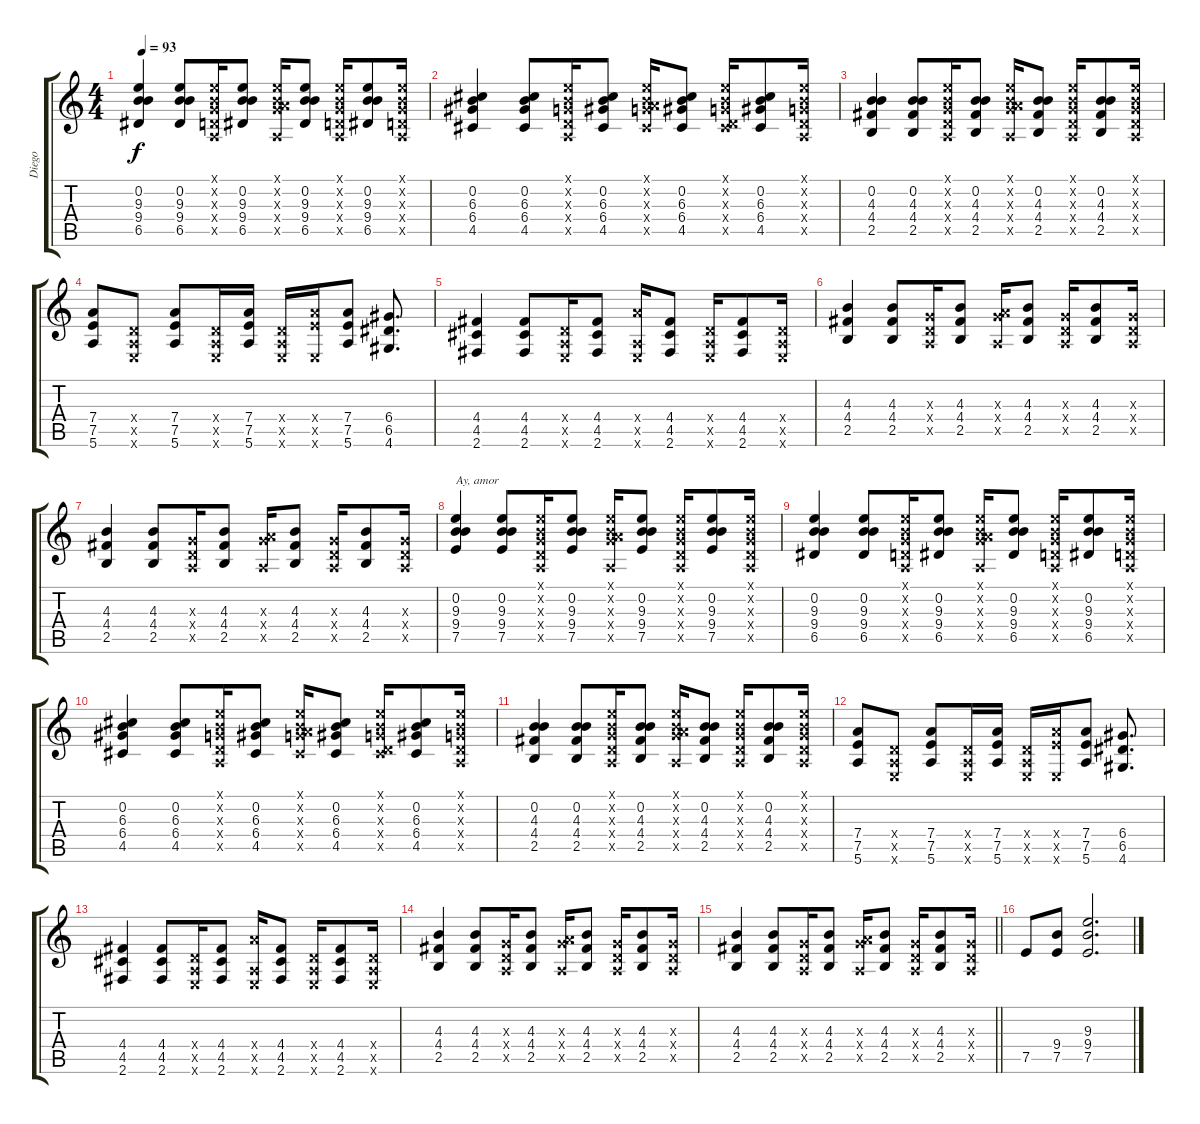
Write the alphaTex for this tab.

\track ("Diego" "Diego") {instrument acousticguitarsteel}
\staff {score tabs}
\tuning (E4 B3 G3 D3 A2 E2) {hide}
\ts (4 4)
\tempo 93
\clef g2
\ks c
(0.2 9.3 9.4 6.5).4{dy f} (0.2 9.3 9.4 6.5).8 (0.1{x} 0.2{x} 0.3{x} 0.4{x} 0.5{x}).16 (0.2 9.3 9.4 6.5).8 (0.1{x} 0.2{x} 0.3{x} 7.4{x} 0.5{x}).16 (0.2 9.3 9.4 6.5).8 (0.1{x} 0.2{x} 0.3{x} 0.4{x} 0.5{x}).16 (0.2 9.3 9.4 6.5).8 (0.1{x} 0.2{x} 0.3{x} 0.4{x} 0.5{x}).16 |
(0.2 6.3 6.4 4.5).4 (0.2 6.3 6.4 4.5).8 (0.1{x} 0.2{x} 0.3{x} 0.4{x} 0.5{x}).16 (0.2 6.3 6.4 4.5).8 (0.1{x} 0.2{x} 0.3{x} 7.4{x} 4.5{x}).16 (0.2 6.3 6.4 4.5).8 (0.1{x} 0.2{x} 0.3{x} 0.4{x} 4.5{x}).16 (0.2 6.3 6.4 4.5).8 (0.1{x} 0.2{x} 0.3{x} 0.4{x} 0.5{x}).16 |
(0.2 4.3 4.4 2.5).4 (0.2 4.3 4.4 2.5).8 (0.1{x} 0.2{x} 0.3{x} 0.4{x} 0.5{x}).16 (0.2 4.3 4.4 2.5).8 (0.1{x} 0.2{x} 0.3{x} 7.4{x} 0.5{x}).16 (0.2 4.3 4.4 2.5).8 (0.1{x} 0.2{x} 0.3{x} 0.4{x} 0.5{x}).16 (0.2 4.3 4.4 2.5).8 (0.1{x} 0.2{x} 0.3{x} 0.4{x} 0.5{x}).16 |
(7.4 7.5 5.6).8 (0.4{x} 0.5{x} 0.6{x}).8 (7.4 7.5 5.6).8 (0.4{x} 0.5{x} 0.6{x}).16 (7.4 7.5 5.6).16 (0.4{x} 0.5{x} 0.6{x}).16 (7.4{x} 7.5{x} 0.6{x}).16 (7.4 7.5 5.6).8 (6.4 6.5 4.6).8{d} |
(4.4 4.5 2.6).4 (4.4 4.5 2.6).8 (0.4{x} 0.5{x} 0.6{x}).16 (4.4 4.5 2.6).8 (7.4{x} 0.5{x} 0.6{x}).16 (4.4 4.5 2.6).8 (0.4{x} 0.5{x} 0.6{x}).16 (4.4 4.5 2.6).8 (0.4{x} 0.5{x} 0.6{x}).16 |
(4.3 4.4 2.5).4 (4.3 4.4 2.5).8 (0.3{x} 0.4{x} 0.5{x}).16 (4.3 4.4 2.5).8 (0.3{x} 7.4{x} 0.5{x}).16 (4.3 4.4 2.5).8 (0.3{x} 0.4{x} 0.5{x}).16 (4.3 4.4 2.5).8 (0.3{x} 0.4{x} 0.5{x}).16 |
(4.3 4.4 2.5).4 (4.3 4.4 2.5).8 (0.3{x} 0.4{x} 0.5{x}).16 (4.3 4.4 2.5).8 (0.3{x} 7.4{x} 0.5{x}).16 (4.3 4.4 2.5).8 (0.3{x} 0.4{x} 0.5{x}).16 (4.3 4.4 2.5).8 (0.3{x} 0.4{x} 0.5{x}).16 |
(0.2 9.3 9.4 7.5).4{txt "Ay, amor"} (0.2 9.3 9.4 7.5).8 (0.1{x} 0.2{x} 0.3{x} 0.4{x} 0.5{x}).16 (0.2 9.3 9.4 7.5).8 (0.1{x} 0.2{x} 0.3{x} 7.4{x} 0.5{x}).16 (0.2 9.3 9.4 7.5).8 (0.1{x} 0.2{x} 0.3{x} 0.4{x} 0.5{x}).16 (0.2 9.3 9.4 7.5).8 (0.1{x} 0.2{x} 0.3{x} 0.4{x} 0.5{x}).16 |
(0.2 9.3 9.4 6.5).4 (0.2 9.3 9.4 6.5).8 (0.1{x} 0.2{x} 0.3{x} 0.4{x} 0.5{x}).16 (0.2 9.3 9.4 6.5).8 (0.1{x} 0.2{x} 0.3{x} 7.4{x} 0.5{x}).16 (0.2 9.3 9.4 6.5).8 (0.1{x} 0.2{x} 0.3{x} 0.4{x} 0.5{x}).16 (0.2 9.3 9.4 6.5).8 (0.1{x} 0.2{x} 0.3{x} 0.4{x} 0.5{x}).16 |
(0.2 6.3 6.4 4.5).4 (0.2 6.3 6.4 4.5).8 (0.1{x} 0.2{x} 0.3{x} 0.4{x} 0.5{x}).16 (0.2 6.3 6.4 4.5).8 (0.1{x} 0.2{x} 0.3{x} 7.4{x} 4.5{x}).16 (0.2 6.3 6.4 4.5).8 (0.1{x} 0.2{x} 0.3{x} 0.4{x} 4.5{x}).16 (0.2 6.3 6.4 4.5).8 (0.1{x} 0.2{x} 0.3{x} 0.4{x} 0.5{x}).16 |
(0.2 4.3 4.4 2.5).4 (0.2 4.3 4.4 2.5).8 (0.1{x} 0.2{x} 0.3{x} 0.4{x} 0.5{x}).16 (0.2 4.3 4.4 2.5).8 (0.1{x} 0.2{x} 0.3{x} 7.4{x} 0.5{x}).16 (0.2 4.3 4.4 2.5).8 (0.1{x} 0.2{x} 0.3{x} 0.4{x} 0.5{x}).16 (0.2 4.3 4.4 2.5).8 (0.1{x} 0.2{x} 0.3{x} 0.4{x} 0.5{x}).16 |
(7.4 7.5 5.6).8 (0.4{x} 0.5{x} 0.6{x}).8 (7.4 7.5 5.6).8 (0.4{x} 0.5{x} 0.6{x}).16 (7.4 7.5 5.6).16 (0.4{x} 0.5{x} 0.6{x}).16 (7.4{x} 7.5{x} 0.6{x}).16 (7.4 7.5 5.6).8 (6.4 6.5 4.6).8{d} |
(4.4 4.5 2.6).4 (4.4 4.5 2.6).8 (0.4{x} 0.5{x} 0.6{x}).16 (4.4 4.5 2.6).8 (7.4{x} 0.5{x} 0.6{x}).16 (4.4 4.5 2.6).8 (0.4{x} 0.5{x} 0.6{x}).16 (4.4 4.5 2.6).8 (0.4{x} 0.5{x} 0.6{x}).16 |
(4.3 4.4 2.5).4 (4.3 4.4 2.5).8 (0.3{x} 0.4{x} 0.5{x}).16 (4.3 4.4 2.5).8 (0.3{x} 7.4{x} 0.5{x}).16 (4.3 4.4 2.5).8 (0.3{x} 0.4{x} 0.5{x}).16 (4.3 4.4 2.5).8 (0.3{x} 0.4{x} 0.5{x}).16 |
\barLineRight lightlight
(4.3 4.4 2.5).4 (4.3 4.4 2.5).8 (0.3{x} 0.4{x} 0.5{x}).16 (4.3 4.4 2.5).8 (0.3{x} 7.4{x} 0.5{x}).16 (4.3 4.4 2.5).8 (0.3{x} 0.4{x} 0.5{x}).16 (4.3 4.4 2.5).8 (0.3{x} 0.4{x} 0.5{x}).16 |
7.5.8 (9.4 7.5).8 (9.3 9.4 7.5).2{d}
